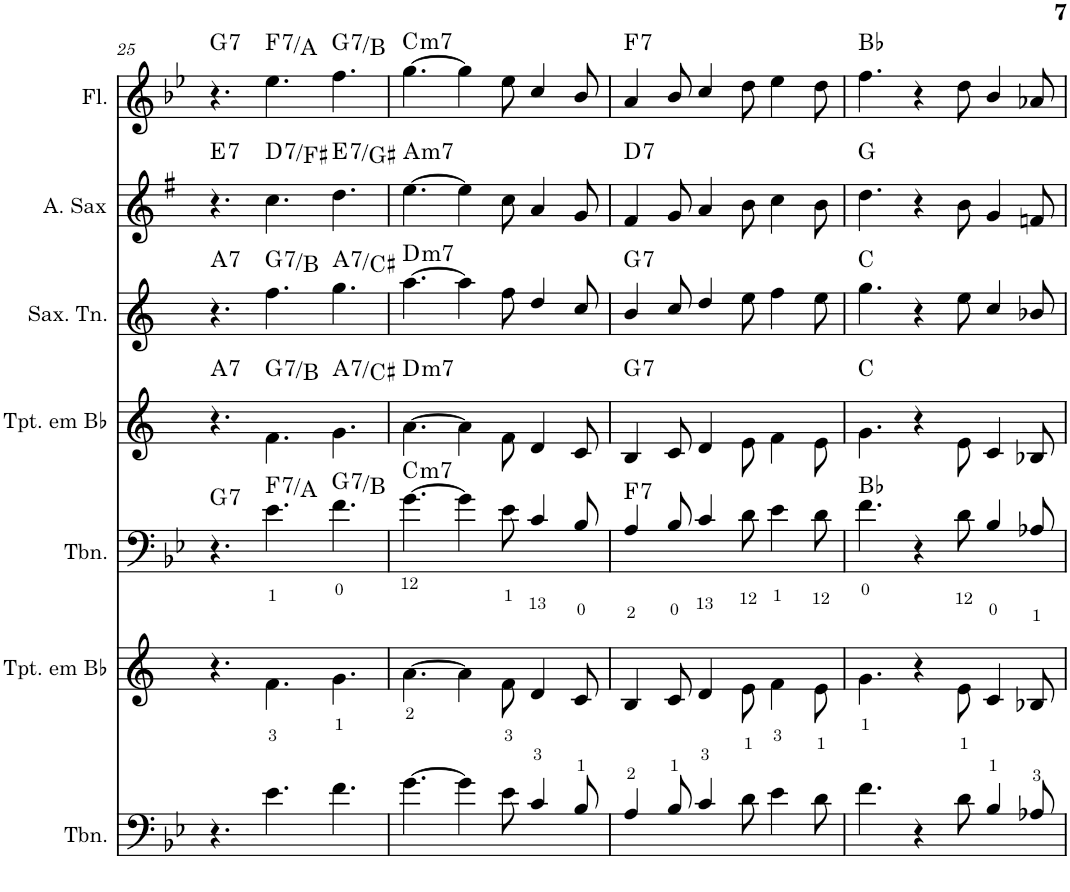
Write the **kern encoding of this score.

**kern	**kern	**kern	**harte	**kern	**harte	**kern	**harte	**kern	**harte	**kern	**harte
*part7	*part6	*part5	*part5	*part4	*part4	*part3	*part3	*part2	*part2	*part1	*part1
*staff7	*staff6	*staff5	*	*staff4	*	*staff3	*	*staff2	*	*staff1	*
*I"Trombone	*I"Trompete em Bb	*I"Trombone	*	*I"Trompete em Bb	*	*I"Saxofone Tenor	*	*I"Saxofone Alto	*	*I"Flauta Transversal	*
*I'Tbn.	*I'Tpt. em Bb	*I'Tbn.	*	*I'Tpt. em Bb	*	*I'Sax. Tn.	*	*	*	*I'Fl.	*
!!LO:PB:g=z
*clefF4	*clefG2	*clefF4	*	*clefG2	*	*clefG2	*	*clefG2	*	*clefG2	*
*	*Trd1c2	*	*	*Trd1c2	*	*Trd8c14	*	*Trd5c9	*	*	*
*k[b-e-]	*k[]	*k[b-e-]	*	*k[]	*	*k[]	*	*k[f#]	*	*k[b-e-]	*
*B-:	*	*B-:	*	*	*	*	*	*G:	*	*B-:	*
*M9/8	*M9/8	*M9/8	*	*M9/8	*	*M9/8	*	*M9/8	*	*M9/8	*
=25	=25	=25	=25	=25	=25	=25	=25	=25	=25	=25	=25
!	!	!	!LO:H:kt=7	!	!LO:H:kt=7	!	!LO:H:kt=7	!	!LO:H:kt=7	!	!LO:H:kt=7
4.r	4.r	4.r	G:7	4.r	A:7	4.r	A:7	4.r	E:7	4.r	G:7
!	!	!	!LO:H:kt=7	!	!LO:H:kt=7	!	!LO:H:kt=7	!	!LO:H:kt=7	!	!LO:H:kt=7
4.e-\	4.f\	4.e-\	F:7/3	4.f\	G:7/3	4.ff\	G:7/3	4.cc\	D:7/3	4.ee-\	F:7/3
!	!	!	!LO:H:kt=7	!	!LO:H:kt=7	!	!LO:H:kt=7	!	!LO:H:kt=7	!	!LO:H:kt=7
4.f\	4.g\	4.f\	G:7/3	4.g\	A:7/3	4.gg\	A:7/3	4.dd\	E:7/3	4.ff\	G:7/3
=26	=26	=26	=26	=26	=26	=26	=26	=26	=26	=26	=26
!	!	!	!LO:H:kt=m7	!	!LO:H:kt=m7	!	!LO:H:kt=m7	!	!LO:H:kt=m7	!	!LO:H:kt=m7
[4.g\	[4.a\	[4.g\	C:min7	[4.a\	D:min7	[4.aa\	D:min7	[4.ee\	A:min7	[4.gg\	C:min7
4g\]	4a\]	4g\]	.	4a\]	.	4aa\]	.	4ee\]	.	4gg\]	.
8e-\	8f\	8e-\	.	8f\	.	8ff\	.	8cc\	.	8ee-\	.
4c/	4d/	4c/	.	4d/	.	4dd/	.	4a/	.	4cc/	.
8B-/	8c/	8B-/	.	8c/	.	8cc/	.	8g/	.	8b-/	.
=27	=27	=27	=27	=27	=27	=27	=27	=27	=27	=27	=27
!	!	!	!LO:H:kt=7	!	!LO:H:kt=7	!	!LO:H:kt=7	!	!LO:H:kt=7	!	!LO:H:kt=7
4A/	4B/	4A/	F:7	4B/	G:7	4b/	G:7	4f#/	D:7	4a/	F:7
8B-/	8c/	8B-/	.	8c/	.	8cc/	.	8g/	.	8b-/	.
4c/	4d/	4c/	.	4d/	.	4dd/	.	4a/	.	4cc/	.
8d\	8e\	8d\	.	8e\	.	8ee\	.	8b\	.	8dd\	.
4e-\	4f\	4e-\	.	4f\	.	4ff\	.	4cc\	.	4ee-\	.
8d\	8e\	8d\	.	8e\	.	8ee\	.	8b\	.	8dd\	.
=28	=28	=28	=28	=28	=28	=28	=28	=28	=28	=28	=28
4.f\	4.g\	4.f\	Bb:maj	4.g\	C:maj	4.gg\	C:maj	4.dd\	G:maj	4.ff\	Bb:maj
4r	4r	4r	.	4r	.	4r	.	4r	.	4r	.
8d\	8e\	8d\	.	8e\	.	8ee\	.	8b\	.	8dd\	.
4B-/	4c/	4B-/	.	4c/	.	4cc/	.	4g/	.	4b-/	.
8A-X/	8B-X/	8A-X/	.	8B-X/	.	8b-X/	.	8fn/	.	8a-X/	.
=	=	=	=	=	=	=	=	=	=	=	=
*-	*-	*-	*-	*-	*-	*-	*-	*-	*-	*-	*-
